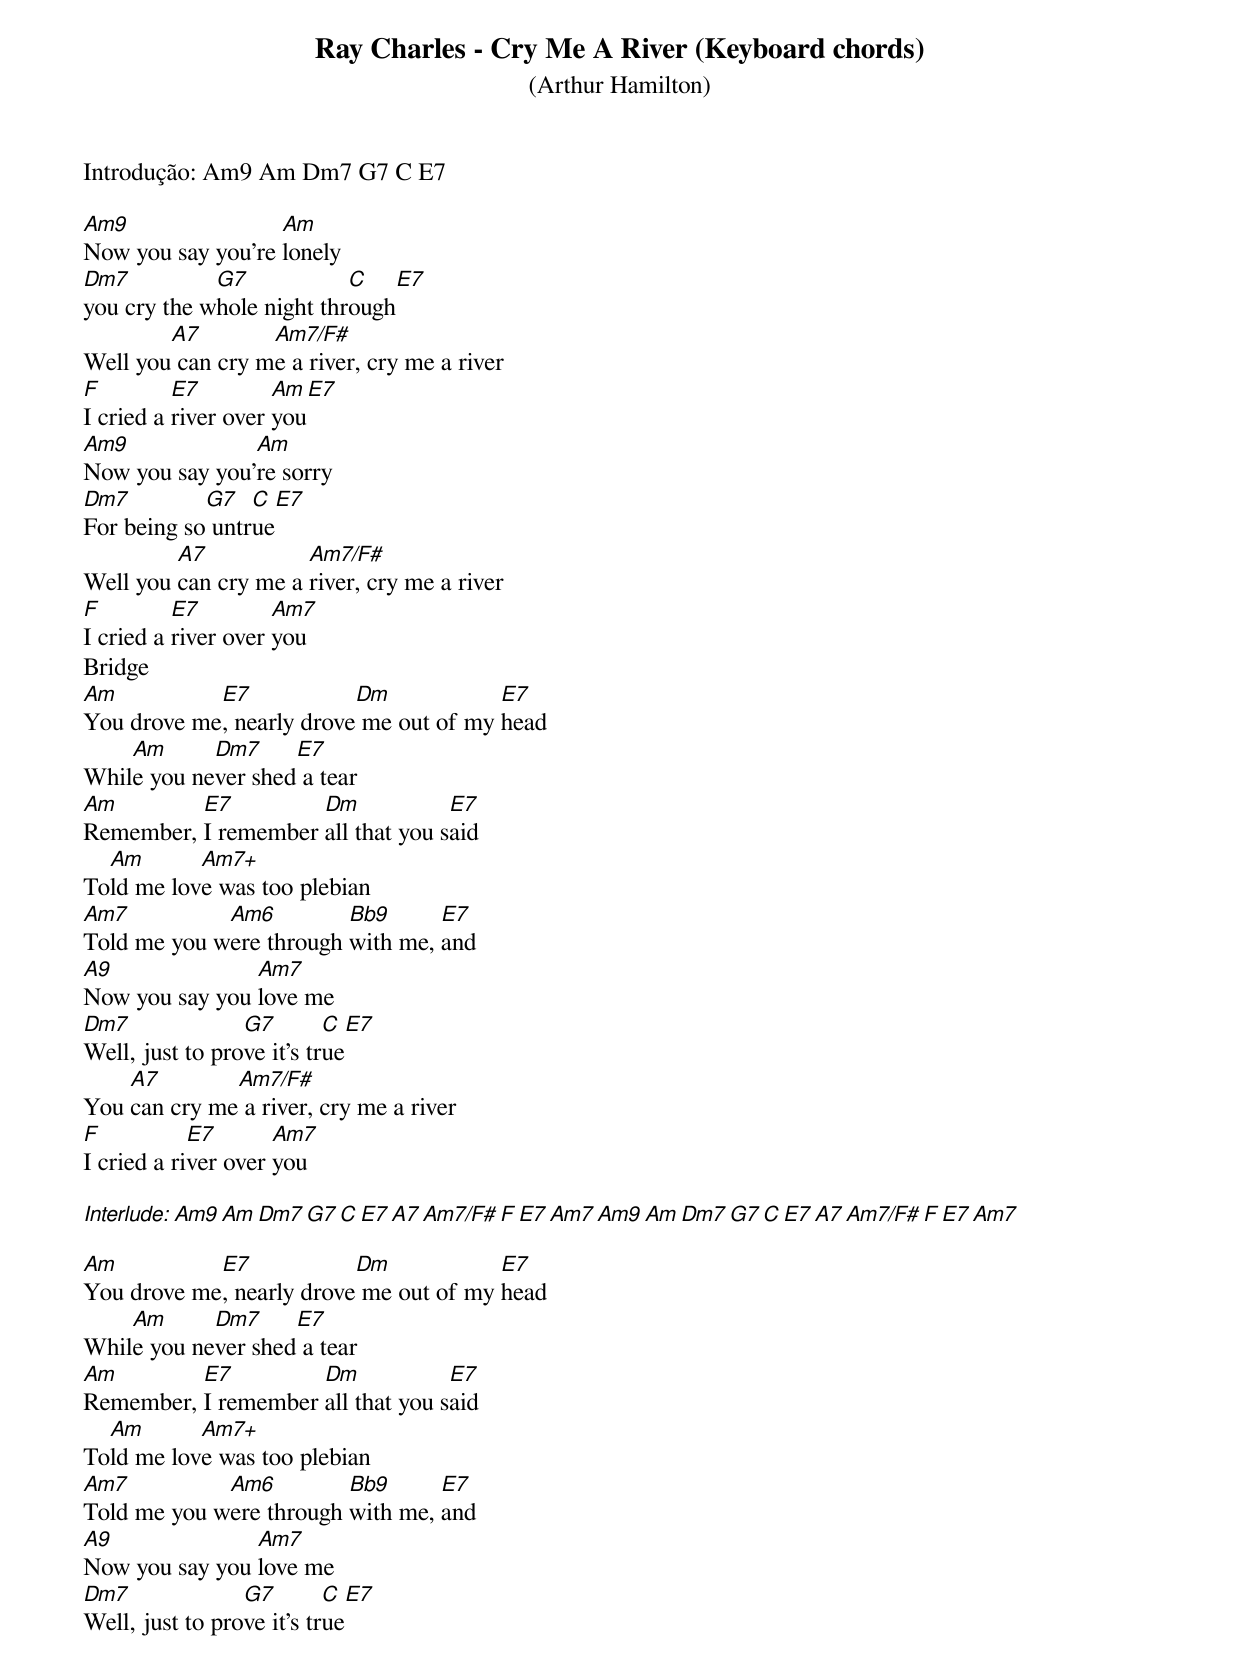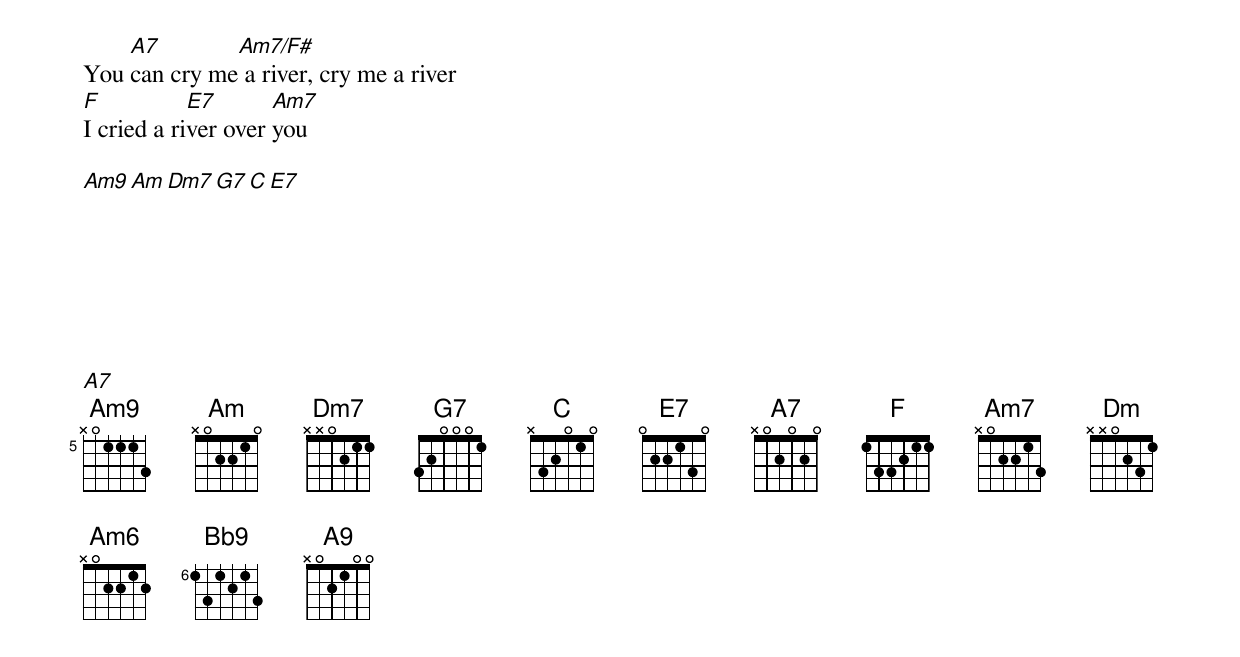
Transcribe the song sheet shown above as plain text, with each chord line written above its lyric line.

Ray Charles - Cry Me A River (Keyboard chords)
(Arthur Hamilton)


Introdução: Am9 Am Dm7 G7 C E7

Am9                Am
Now you say you're lonely
Dm7          G7            C    E7
you cry the whole night through
        A7        Am7/F#
Well you can cry me a river, cry me a river
F         E7         Am   E7
I cried a river over you
Am9             Am
Now you say you're sorry
Dm7         G7   C  E7
For being so untrue
         A7           Am7/F#
Well you can cry me a river, cry me a river
F         E7         Am7
I cried a river over you
Bridge
Am          E7            Dm            E7
You drove me, nearly drove me out of my head
    Am      Dm7     E7
While you never shed a tear
Am        E7         Dm            E7
Remember, I remember all that you said
  Am       Am7+
Told me love was too plebian
Am7          Am6         Bb9      E7
Told me you were through with me, and
A9              Am7
Now you say you love me
Dm7              G7        C  E7
Well, just to prove it's true
    A7        Am7/F#
You can cry me a river, cry me a river
F           E7       Am7
I cried a river over you

Interlude: Am9 Am Dm7 G7 C E7 A7 Am7/F# F E7 Am7 Am9 Am Dm7 G7 C E7 A7 Am7/F# F E7 Am7

Am          E7            Dm            E7
You drove me, nearly drove me out of my head
    Am      Dm7     E7
While you never shed a tear
Am        E7         Dm            E7
Remember, I remember all that you said
  Am       Am7+
Told me love was too plebian
Am7          Am6         Bb9      E7
Told me you were through with me, and
A9              Am7
Now you say you love me
Dm7              G7        C  E7
Well, just to prove it's true
    A7        Am7/F#
You can cry me a river, cry me a river
F           E7       Am7
I cried a river over you

  Am9    Am     Dm7    G7     C      E7







  A7
